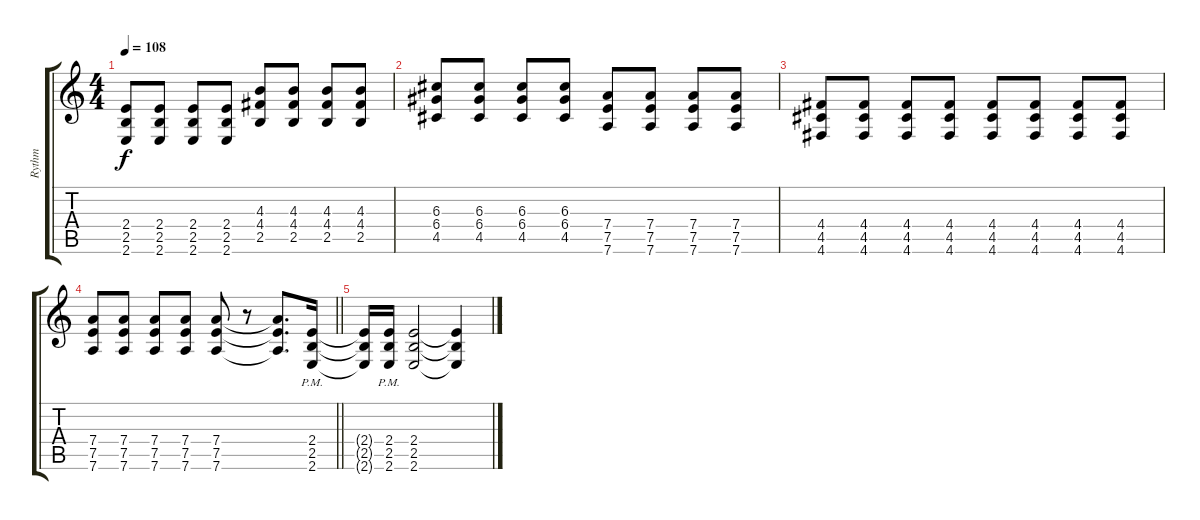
\track ("Rythm" "Rythm") {instrument distortionguitar}
\staff {score tabs}
\tuning (E4 B3 G3 D3 A2 D2) {hide}
\ts (4 4)
\tempo 108
\clef g2
\ks c
(2.4 2.5 2.6).8{dy f} (2.4 2.5 2.6).8 (2.4 2.5 2.6).8 (2.4 2.5 2.6).8 (4.3 4.4 2.5).8 (4.3 4.4 2.5).8 (4.3 4.4 2.5).8 (4.3 4.4 2.5).8 |
(6.3 6.4 4.5).8 (6.3 6.4 4.5).8 (6.3 6.4 4.5).8 (6.3 6.4 4.5).8 (7.4 7.5 7.6).8 (7.4 7.5 7.6).8 (7.4 7.5 7.6).8 (7.4 7.5 7.6).8 |
(4.4 4.5 4.6).8 (4.4 4.5 4.6).8 (4.4 4.5 4.6).8 (4.4 4.5 4.6).8 (4.4 4.5 4.6).8 (4.4 4.5 4.6).8 (4.4 4.5 4.6).8 (4.4 4.5 4.6).8 |
\barLineRight lightlight
(7.4 7.5 7.6).8 (7.4 7.5 7.6).8 (7.4 7.5 7.6).8 (7.4 7.5 7.6).8 (7.4 7.5 7.6).8 r.8 (7.4{t} 7.5{t} 7.6{t}).8{d} (2.4{pm} 2.5{pm} 2.6{pm}).16 |
(2.4{t} 2.5{t} 2.6{t}).16 (2.4{pm} 2.5{pm} 2.6{pm}).16 (2.4 2.5 2.6).2 (2.4{t} 2.5{t} 2.6{t}).4
